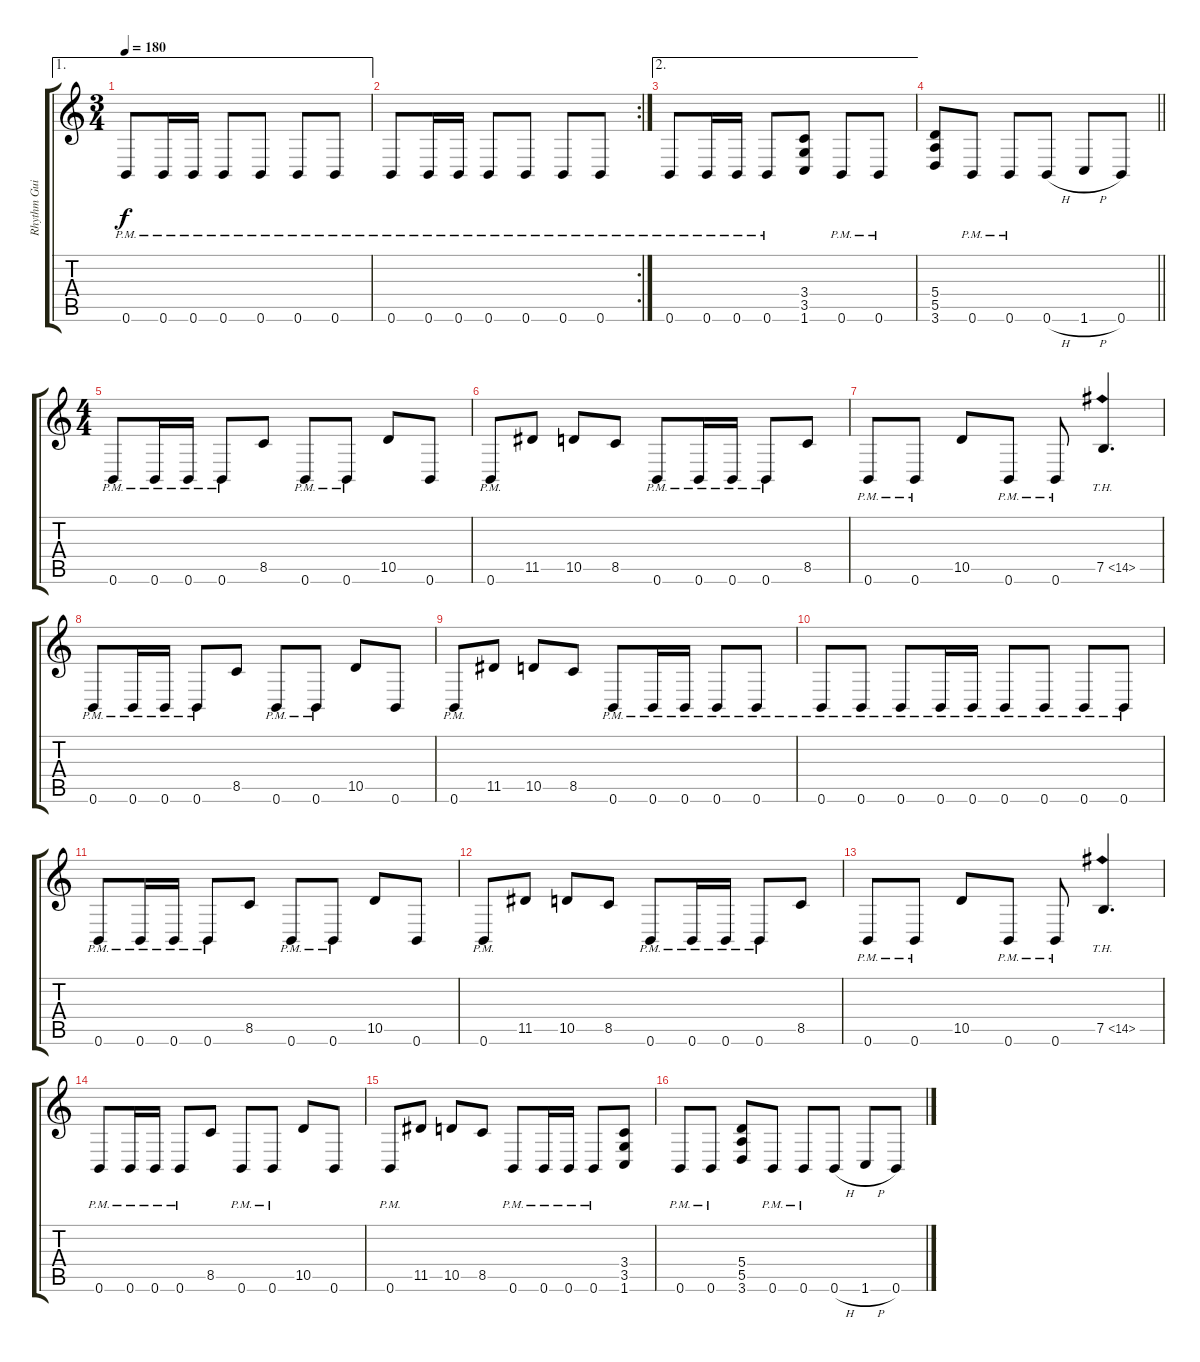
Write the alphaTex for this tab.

\track ("Rhythm Guitar 1" "Rhythm Gui") {instrument distortionguitar}
\staff {score tabs}
\tuning (B3 Gb3 D3 A2 E2 B1) {hide}
\ae 1
\ts (3 4)
\tempo 180
\clef g2
\ks c
0.6{pm}.8{dy f} 0.6{pm}.16 0.6{pm}.16 0.6{pm}.8 0.6{pm}.8 0.6{pm}.8 0.6{pm}.8 |
\rc 2
0.6{pm}.8 0.6{pm}.16 0.6{pm}.16 0.6{pm}.8 0.6{pm}.8 0.6{pm}.8 0.6{pm}.8 |
\ae 2
0.6{pm}.8 0.6{pm}.16 0.6{pm}.16 0.6{pm}.8 (3.4 3.5 1.6).8 0.6{pm}.8 0.6{pm}.8 |
\barLineRight lightlight
(5.4 5.5 3.6).8 0.6{pm}.8 0.6{pm}.8 0.6{h}.8 1.6{h}.8 0.6.8 |
\ts (4 4)
0.6{pm}.8 0.6{pm}.16 0.6{pm}.16 0.6{pm}.8 8.5.8 0.6{pm}.8 0.6{pm}.8 10.5.8 0.6.8 |
0.6{pm}.8 11.5.8 10.5.8 8.5.8 0.6{pm}.8 0.6{pm}.16 0.6{pm}.16 0.6{pm}.8 8.5.8 |
0.6{pm}.8 0.6{pm}.8 10.5.8 0.6{pm}.8 0.6{pm}.8 7.5{th 7}.4{d} |
0.6{pm}.8 0.6{pm}.16 0.6{pm}.16 0.6{pm}.8 8.5.8 0.6{pm}.8 0.6{pm}.8 10.5.8 0.6.8 |
0.6{pm}.8 11.5.8 10.5.8 8.5.8 0.6{pm}.8 0.6{pm}.16 0.6{pm}.16 0.6{pm}.8 0.6{pm}.8 |
0.6{pm}.8 0.6{pm}.8 0.6{pm}.8 0.6{pm}.16 0.6{pm}.16 0.6{pm}.8 0.6{pm}.8 0.6{pm}.8 0.6{pm}.8 |
0.6{pm}.8 0.6{pm}.16 0.6{pm}.16 0.6{pm}.8 8.5.8 0.6{pm}.8 0.6{pm}.8 10.5.8 0.6.8 |
0.6{pm}.8 11.5.8 10.5.8 8.5.8 0.6{pm}.8 0.6{pm}.16 0.6{pm}.16 0.6{pm}.8 8.5.8 |
0.6{pm}.8 0.6{pm}.8 10.5.8 0.6{pm}.8 0.6{pm}.8 7.5{th 7}.4{d} |
0.6{pm}.8 0.6{pm}.16 0.6{pm}.16 0.6{pm}.8 8.5.8 0.6{pm}.8 0.6{pm}.8 10.5.8 0.6.8 |
0.6{pm}.8 11.5.8 10.5.8 8.5.8 0.6{pm}.8 0.6{pm}.16 0.6{pm}.16 0.6{pm}.8 (3.4 3.5 1.6).8 |
0.6{pm}.8 0.6{pm}.8 (5.4 5.5 3.6).8 0.6{pm}.8 0.6{pm}.8 0.6{h}.8 1.6{h}.8 0.6.8
